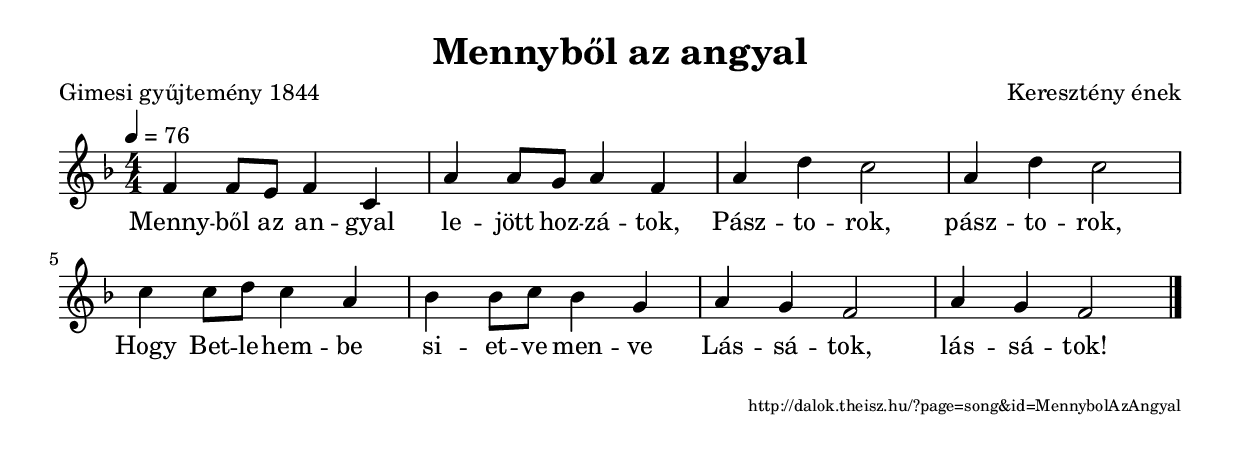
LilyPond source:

\version "2.10.33"


\header {
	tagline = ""	title = "Mennyből az angyal"
	composer = "Keresztény ének"
	poet = "Gimesi gyűjtemény 1844"
}

VoiceA = { \key f \major \override Staff.TimeSignature #'style = #'()  \time 4/4 \tempo 4=76
	\relative f' { f4 f8 e f4 c a' a8 g a4 f
a d c2 a4 d c2
c4 c8 d c4 a bes bes8 c bes4 g
a g f2 a4 g f2 \bar "|."
	}
}
SplitLyrics = \lyricmode { 
Menny -- ből az an -- gyal le -- jött hoz -- zá -- tok,
Pász -- to -- rok, pász -- to -- rok,
Hogy Bet -- le -- hem -- be si -- et -- ve men -- ve
Lás -- sá -- tok, lás -- sá -- tok!
}
\score {
	<<
		\context Voice = songStaff { \VoiceA }
		\lyricsto "songStaff" \new Lyrics \SplitLyrics
	>>
	\layout {
		indent = #0
	}
}

\score {
	<<
		\context Voice = songStaff { \VoiceA }
	>>
	\midi {
	}
}

\markup { \fill-line { \hspace #1 \super http://dalok.theisz.hu/?page=song&id=MennybolAzAngyal } }

\paper {
}
